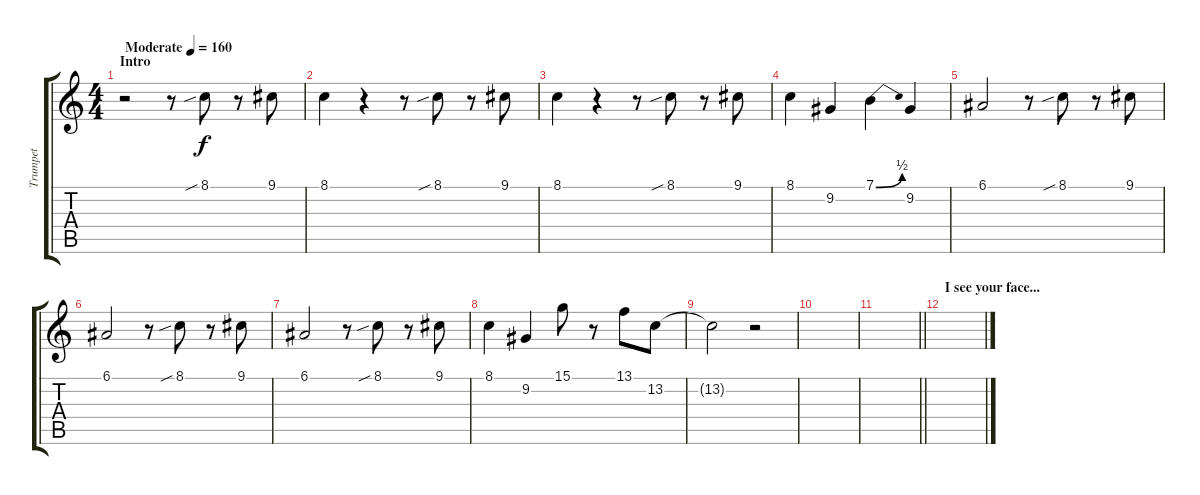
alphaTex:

\track ("Trumpet" "Trumpet") {instrument trumpet}
\staff {score tabs}
\tuning (E4 B3 G3 D3 A2 E2) {hide}
\ts (4 4)
\section ("" "Intro")
\tempo (160 "Moderate")
\clef g2
\ks c
r.2{dy f instrument trumpet} r.8 8.1{sib}.8 r.8 9.1.8 |
8.1.4 r.4 r.8 8.1{sib}.8 r.8 9.1.8 |
8.1.4 r.4 r.8 8.1{sib}.8 r.8 9.1.8 |
8.1.4 9.2.4 7.1{be (bend 0 0 60 2)}.4 9.2.4 |
6.1.2 r.8 8.1{sib}.8 r.8 9.1.8 |
6.1.2 r.8 8.1{sib}.8 r.8 9.1.8 |
6.1.2 r.8 8.1{sib}.8 r.8 9.1.8 |
8.1.4 9.2.4 15.1.8 r.8 13.1.8 13.2.8 |
13.2{t}.2 r.2 |
|
\barLineRight lightlight
|
\section ("" "I see your face...")
